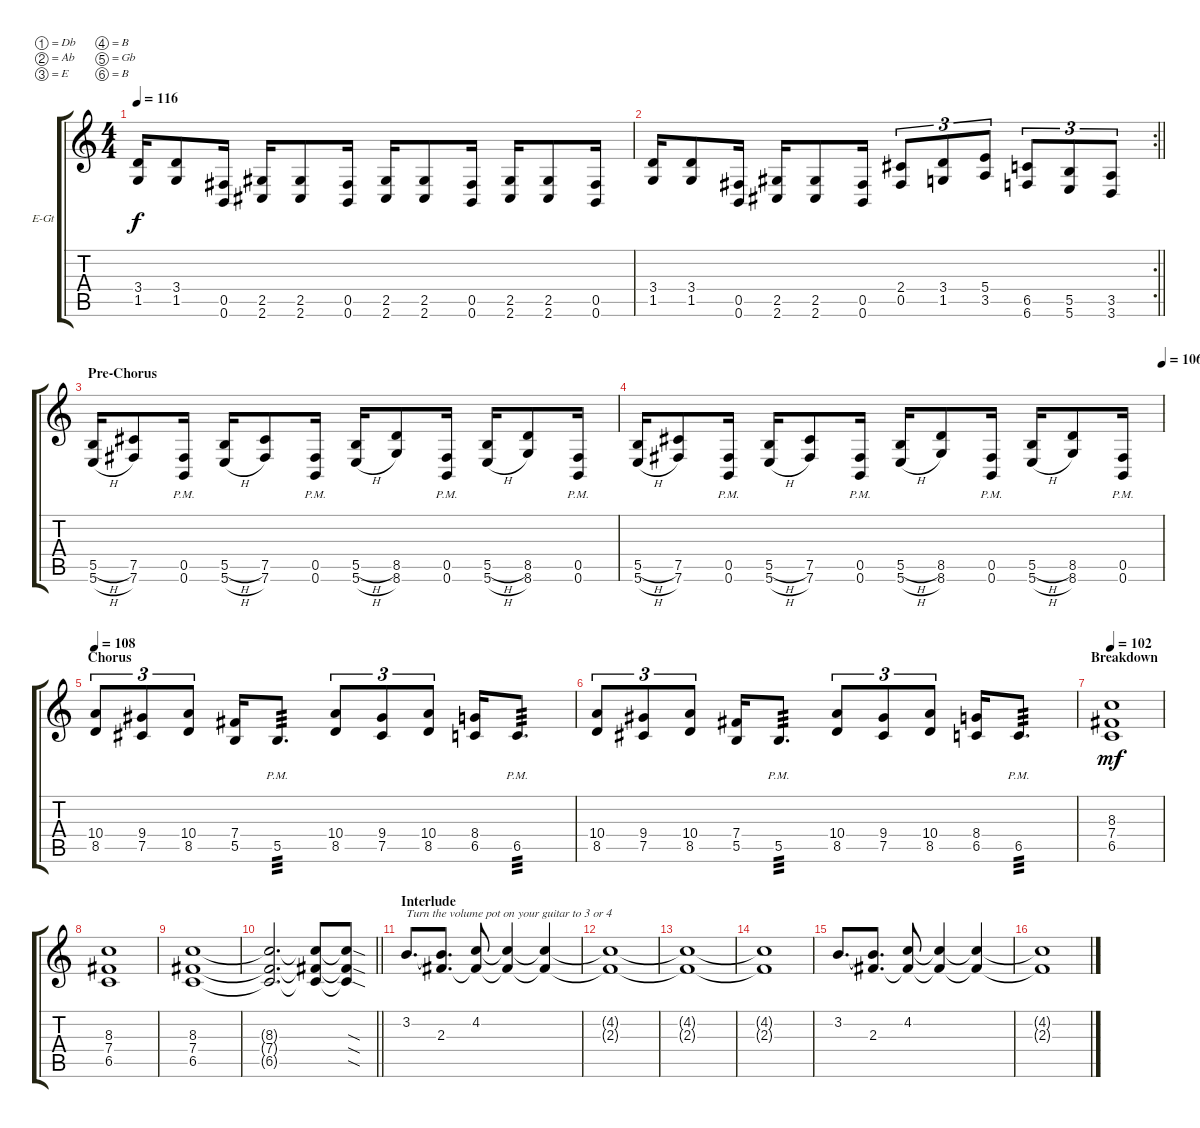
\bracketExtendMode groupsimilarinstruments
\firstSystemTrackNameOrientation horizontal
\otherSystemsTrackNameOrientation horizontal
\track ("Robb Flynn" "E-Gt") {instrument distortionguitar}
\staff {score tabs}
\tuning (Db4 Ab3 E3 B2 Gb2 B1)
\ts (4 4)
\tempo 116
\clef g2
\ks c
(3.4 1.5).16{dy f} (3.4 1.5).8 (0.5 0.6).16 (2.5 2.6).16 (2.5 2.6).8 (0.5 0.6).16 (2.5 2.6).16 (2.5 2.6).8 (0.5 0.6).16 (2.5 2.6).16 (2.5 2.6).8 (0.5 0.6).16 |
\rc 2
\barLineRight lightlight
(3.4 1.5).16 (3.4 1.5).8 (0.5 0.6).16 (2.5 2.6).16 (2.5 2.6).8 (0.5 0.6).16 (2.4 0.5).8{tu (3 2)} (3.4 1.5).8{tu (3 2)} (5.4 3.5).8{tu (3 2)} (6.5 6.6).8{tu (3 2)} (5.5 5.6).8{tu (3 2)} (3.5 3.6).8{tu (3 2)} |
\section ("" "Pre-Chorus")
(5.5{h} 5.6{h}).16 (7.5 7.6).8 (0.5{pm} 0.6{pm}).16 (5.5{h} 5.6{h}).16 (7.5 7.6).8 (0.5{pm} 0.6{pm}).16 (5.5{h} 5.6{h}).16 (8.5 8.6).8 (0.5{pm} 0.6{pm}).16 (5.5{h} 5.6{h}).16 (8.5 8.6).8 (0.5{pm} 0.6{pm}).16 |
\tempo (106 1)
(5.5{h} 5.6{h}).16 (7.5 7.6).8 (0.5{pm} 0.6{pm}).16 (5.5{h} 5.6{h}).16 (7.5 7.6).8 (0.5{pm} 0.6{pm}).16 (5.5{h} 5.6{h}).16 (8.5 8.6).8 (0.5{pm} 0.6{pm}).16 (5.5{h} 5.6{h}).16 (8.5 8.6).8 (0.5{pm} 0.6{pm}).16 |
\section ("" "Chorus")
\tempo 108
(10.4 8.5).8{tu (3 2)} (9.4 7.5).8{tu (3 2)} (10.4 8.5).8{tu (3 2)} (7.4 5.5).16 5.5{pm}.8{d tp 3} (10.4 8.5).8{tu (3 2)} (9.4 7.5).8{tu (3 2)} (10.4 8.5).8{tu (3 2)} (8.4 6.5).16 6.5{pm}.8{d tp 3} |
(10.4 8.5).8{tu (3 2)} (9.4 7.5).8{tu (3 2)} (10.4 8.5).8{tu (3 2)} (7.4 5.5).16 5.5{pm}.8{d tp 3} (10.4 8.5).8{tu (3 2)} (9.4 7.5).8{tu (3 2)} (10.4 8.5).8{tu (3 2)} (8.4 6.5).16 6.5{pm}.8{d tp 3} |
\section ("" "Breakdown")
\tempo 102
(8.3 7.4 6.5).1{dy mf} |
(8.3 7.4 6.5).1 |
(8.3 7.4 6.5).1 |
\barLineRight lightlight
(8.3{t} 7.4{t} 6.5{t}).2{d} (7.4{t} 8.3{t} 6.5{t}).8 (8.3{sod t} 7.4{sod t} 6.5{sod t}).8 |
\section ("" "Interlude")
3.2.8{d txt "Turn the volume pot on your guitar to 3 or 4"} (3.2{t} 2.3).8{d} (4.2 2.3{t}).8 (4.2{t} 2.3{t}).4 (4.2{t} 2.3{t}).4 |
(4.2{t} 2.3{t}).1 |
(4.2{t} 2.3{t}).1 |
(4.2{t} 2.3{t}).1 |
3.2.8{d} (3.2{t} 2.3).8{d} (4.2 2.3{t}).8 (4.2{t} 2.3{t}).4 (4.2{t} 2.3{t}).4 |
(4.2{t} 2.3{t}).1
